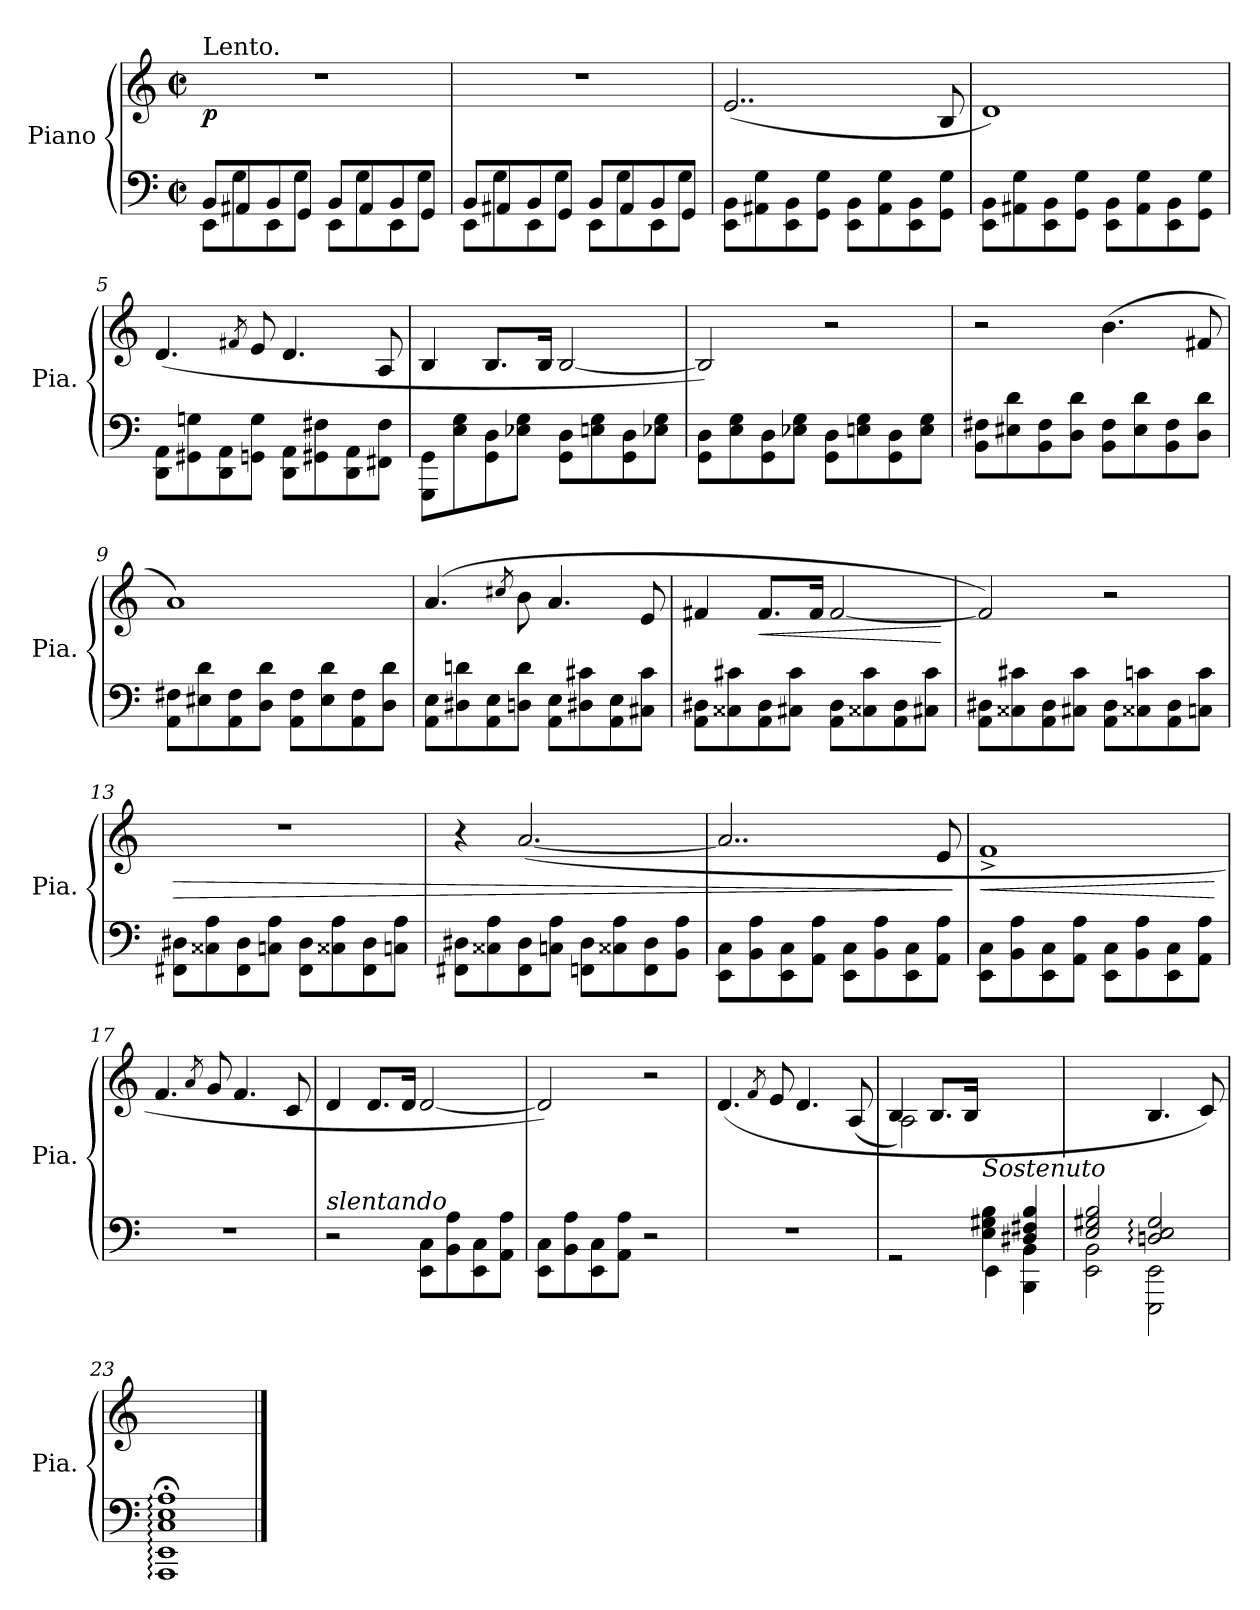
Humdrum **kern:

**kern	**kern	**dynam
*part1	*part1	*part1
*staff2	*staff1	*staff1/2
*I"Piano	*	*
*I'Pia.	*	*
*clefF4	*clefG2	*
*k[]	*k[]	*
*M2/2	*M2/2	*
*met(c|)	*met(c|)	*
*MM76	*MM76	*
=1	=1	=1
*^	*	*
!	!	!LO:TX:a:t=Lento.	!
!	!	!	!LO:DY:b
8BB/L	8EE\L	1r	p
8AA#X/	8G\	.	.
8BB/	8EE\	.	.
8GG/J	8G\J	.	.
8BB/L	8EE\L	.	.
8AA#/	8G\	.	.
8BB/	8EE\	.	.
8GG/J	8G\J	.	.
=2	=2	=2	=2
8BB/L	8EE\L	1r	.
8AA#X/	8G\	.	.
8BB/	8EE\	.	.
8GG/J	8G\J	.	.
8BB/L	8EE\L	.	.
8AA#/	8G\	.	.
8BB/	8EE\	.	.
8GG/J	8G\J	.	.
*v	*v	*	*
=3	=3	=3
8EE\ 8BB\L	(2..e/	.
8AA#X\ 8G\	.	.
8EE\ 8BB\	.	.
8GG\ 8G\J	.	.
8EE\ 8BB\L	.	.
8AA#\ 8G\	.	.
8EE\ 8BB\	.	.
8GG\ 8G\J	8B/	.
=4	=4	=4
8EE\ 8BB\L	1d)	.
8AA#X\ 8G\	.	.
8EE\ 8BB\	.	.
8GG\ 8G\J	.	.
8EE\ 8BB\L	.	.
8AA#\ 8G\	.	.
8EE\ 8BB\	.	.
8GG\ 8G\J	.	.
=5	=5	=5
8DD\ 8AA\L	(4.d/	.
8GG#X\ 8Gn\	.	.
8DD\ 8AA\	.	.
.	8qf#X/	.
8GGn\ 8G\J	8e/	.
8DD\ 8AA\L	4.d/	.
8GG#X\ 8F#X\	.	.
8DD\ 8AA\	.	.
8FF#X\ 8F#\J	8A/	.
!!LO:LB:g=z
=6	=6	=6
8GGG\ 8GG\L	4B/	.
8E\ 8G\	.	.
8GG\ 8D\	8.B/L	.
8E-X\ 8G\J	.	.
.	16B/Jk	.
8GG\ 8D\L	[2B/	.
8En\ 8G\	.	.
8GG\ 8D\	.	.
8E-X\ 8G\J	.	.
=7	=7	=7
8GG\ 8D\L	2B/])	.
8E\ 8G\	.	.
8GG\ 8D\	.	.
8E-X\ 8G\J	.	.
8GG\ 8D\L	2r	.
8En\ 8G\	.	.
8GG\ 8D\	.	.
8E\ 8G\J	.	.
=8	=8	=8
8BB\ 8F#X\L	2r	.
8E#X\ 8d\	.	.
8BB\ 8F#\	.	.
8D\ 8d\J	.	.
8BB\ 8F#\L	(4.b\	.
8E#\ 8d\	.	.
8BB\ 8F#\	.	.
8D\ 8d\J	8f#X/	.
=9	=9	=9
8AA\ 8F#X\L	1a)	.
8E#X\ 8d\	.	.
8AA\ 8F#\	.	.
8D\ 8d\J	.	.
8AA\ 8F#\L	.	.
8E#\ 8d\	.	.
8AA\ 8F#\	.	.
8D\ 8d\J	.	.
=10	=10	=10
8AA\ 8E\L	(4.a/	.
8D#X\ 8dn\	.	.
8AA\ 8E\	.	.
.	8qcc#X/	.
8Dn\ 8d\J	8b\	.
8AA\ 8E\L	4.a/	.
8D#X\ 8c#X\	.	.
8AA\ 8E\	.	.
8C#X\ 8c#\J	8e/	.
!!LO:LB:g=z
=11	=11	=11
8AA\ 8D#X\L	4f#X/	.
8C##X\ 8c#X\	.	.
!	!	!LO:HP:b
8AA\ 8D#\	8.f#/L	<
8C#X\ 8c#\J	.	.
.	16f#/Jk	.
8AA\ 8D#\L	[2f#/	.
8C##X\ 8c#\	.	.
8AA\ 8D#\	.	.
8C#X\ 8c#\J	.	.
.	.	[
=12	=12	=12
8AA\ 8D#X\L	2f#/])	.
8C##X\ 8c#X\	.	.
8AA\ 8D#\	.	.
8C#X\ 8c#\J	.	.
8AA\ 8D#\L	2r	.
8C##X\ 8cn\	.	.
8AA\ 8D#\	.	.
8Cn\ 8c\J	.	.
=13	=13	=13
!	!	!LO:HP:b
8FF#X\ 8D#X\L	1r	>
8C##X\ 8A\	.	.
8FF#\ 8D#\	.	.
8Cn\ 8A\J	.	.
8FF#\ 8D#\L	.	.
8C##X\ 8A\	.	.
8FF#\ 8D#\	.	.
8Cn\ 8A\J	.	.
=14	=14	=14
8FF#X\ 8D#X\L	4r	.
8C##X\ 8A\	.	.
8FF#\ 8D#\	([2.a/	.
8Cn\ 8A\J	.	.
8FFn\ 8D#\L	.	.
8C##X\ 8A\	.	.
8FF\ 8D#\	.	.
8BB\ 8A\J	.	.
=15	=15	=15
8EE\ 8C\L	2..a/]	.
8BB\ 8A\	.	.
8EE\ 8C\	.	.
8AA\ 8A\J	.	.
8EE\ 8C\L	.	.
8BB\ 8A\	.	.
8EE\ 8C\	.	.
8AA\ 8A\J	8e/	.
.	.	]
!!LO:LB:g=z
=16	=16	=16
!	!	!LO:HP:b
8EE\ 8C\L	1f^	<
8BB\ 8A\	.	.
8EE\ 8C\	.	.
8AA\ 8A\J	.	.
8EE\ 8C\L	.	.
8BB\ 8A\	.	.
8EE\ 8C\	.	.
8AA\ 8A\J	.	.
.	.	[
=17	=17	=17
1r	4.f/	.
.	8qa/	.
.	8g/	.
.	4.f/	.
.	8c/	.
=18	=18	=18
!LO:TX:a:i:t=slentando	!	!
2r	4d/	.
.	8.d/L	.
.	16d/Jk	.
8EE\ 8C\L	[2d/	.
8BB\ 8A\	.	.
8EE\ 8C\	.	.
8AA\ 8A\J	.	.
=19	=19	=19
8EE\ 8C\L	2d/])	.
8BB\ 8A\	.	.
8EE\ 8C\	.	.
8AA\ 8A\J	.	.
2r	2r	.
=20	=20	=20
1r	(4.d/	.
.	8qf/	.
.	8e/	.
.	4.d/	.
.	(8A/	.
=21	=21	=21
*^	*^	*
2rGG	2ryy	4B/	2A\)	.
.	.	8.B/L	.	.
.	.	16B/Jk	.	.
!LO:TX:a:i:t=Sostenuto	!	!	!	!
4E\ 4G#X\ 4B\	4EE\	2ryy	2ryy	.
4D#X/ 4F#X/ 4B/	4BBB\ 4BB\	.	.	.
*	*	*v	*v	*
=22	=22	=22	=22
2E/ 2G#X/ 2B/	2EE\ 2BB\	2ryy	.
2Dn/: 2E/: 2G#/:	2EEE\ 2EE\	4.B/	.
.	.	8c/)	.
*v	*v	*	*
=23	=23	=23
1AAA;: 1EE;: 1C;: 1E;: 1A;:	1r;<yy	.
==	==	==
*-	*-	*-
